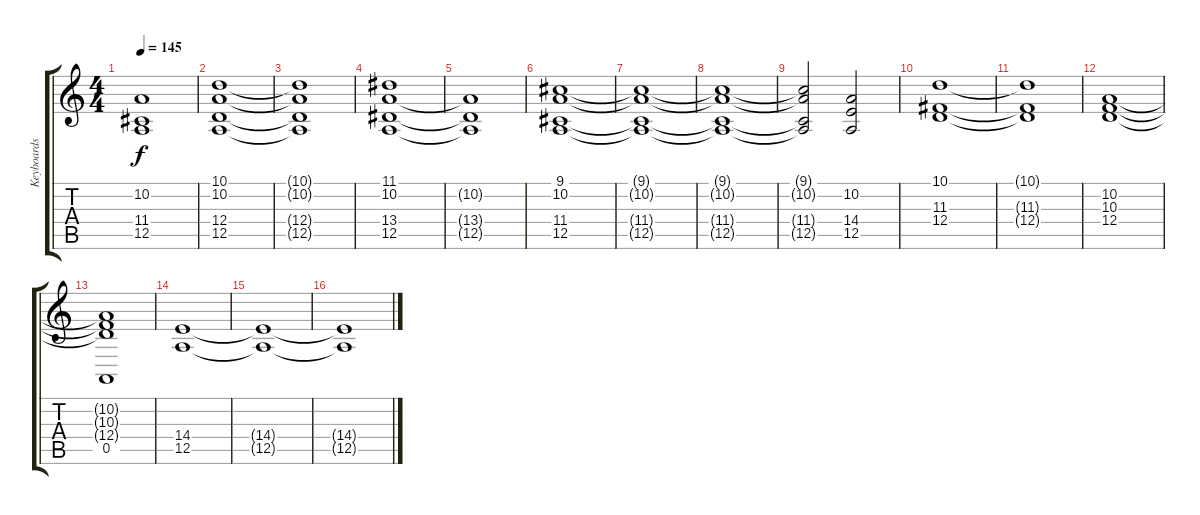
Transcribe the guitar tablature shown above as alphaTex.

\track ("Keyboards III" "Keyboards ") {instrument stringensemble1}
\staff {score tabs}
\tuning (E4 B3 G3 D3 A2 D2) {hide}
\ts (4 4)
\tempo 145
\clef g2
\ks c
(10.2{t} 11.4{t} 12.5{t}).1{dy f} |
(10.1 10.2 12.4 12.5).1 |
(10.1{t} 10.2{t} 12.4{t} 12.5{t}).1 |
(11.1 10.2 13.4 12.5).1 |
(10.2{t} 13.4{t} 12.5{t}).1 |
(9.1 10.2 11.4 12.5).1 |
(9.1{t} 10.2{t} 11.4{t} 12.5{t}).1 |
(9.1{t} 10.2{t} 11.4{t} 12.5{t}).1 |
(9.1{t} 10.2{t} 11.4{t} 12.5{t}).2 (10.2 14.4 12.5).2 |
(10.1 11.3 12.4).1 |
(10.1{t} 11.3{t} 12.4{t}).1 |
(10.2 10.3 12.4).1 |
(10.2{t} 10.3{t} 12.4{t} 0.5).1 |
(14.4 12.5).1 |
(14.4{t} 12.5{t}).1 |
(14.4{t} 12.5{t}).1
